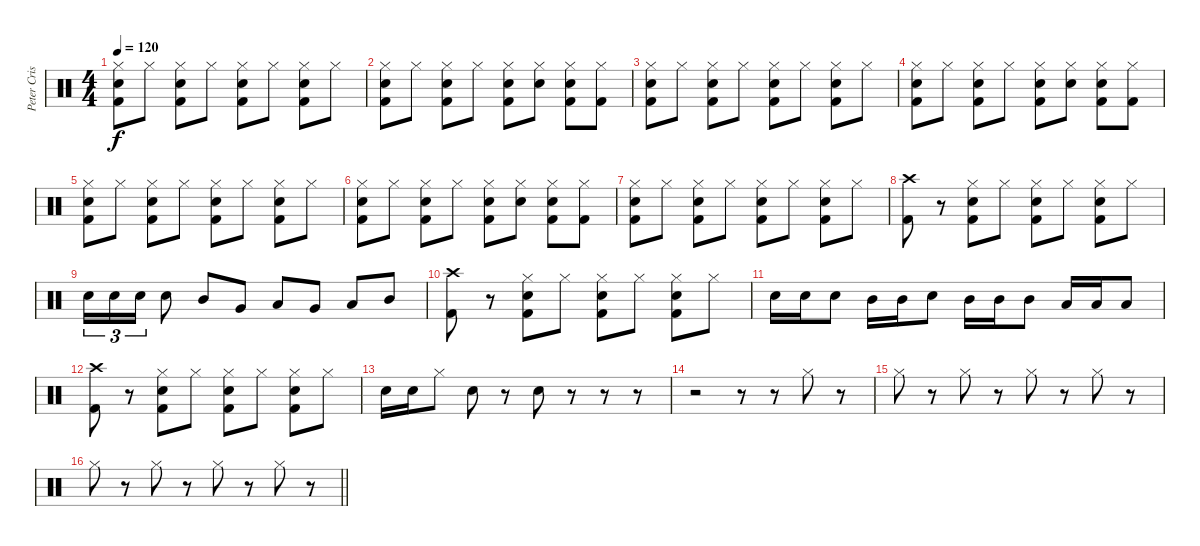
\track ("Peter Criss" "Peter Cris") {instrument percussion}
\staff {score}
\articulation defaults
\ts (4 4)
\tempo 120
\clef neutral
\ks c
("Hi-Hat (closed)" "Electric Snare (hit)" "Kick (hit) 2").8{dy f} "Hi-Hat (closed)".8 ("Hi-Hat (closed)" "Electric Snare (hit)" "Kick (hit) 2").8 "Hi-Hat (closed)".8 ("Hi-Hat (closed)" "Electric Snare (hit)" "Kick (hit) 2").8 "Hi-Hat (closed)".8 ("Hi-Hat (closed)" "Electric Snare (hit)" "Kick (hit) 2").8 "Hi-Hat (closed)".8 |
("Hi-Hat (closed)" "Electric Snare (hit)" "Kick (hit) 2").8 "Hi-Hat (closed)".8 ("Hi-Hat (closed)" "Electric Snare (hit)" "Kick (hit) 2").8 "Hi-Hat (closed)".8 ("Hi-Hat (closed)" "Electric Snare (hit)" "Kick (hit) 2").8 ("Hi-Hat (closed)" "Electric Snare (hit)").8 ("Hi-Hat (closed)" "Electric Snare (hit)" "Kick (hit) 2").8 ("Hi-Hat (closed)" "Kick (hit) 2").8 |
("Hi-Hat (closed)" "Electric Snare (hit)" "Kick (hit) 2").8 "Hi-Hat (closed)".8 ("Hi-Hat (closed)" "Electric Snare (hit)" "Kick (hit) 2").8 "Hi-Hat (closed)".8 ("Hi-Hat (closed)" "Electric Snare (hit)" "Kick (hit) 2").8 "Hi-Hat (closed)".8 ("Hi-Hat (closed)" "Electric Snare (hit)" "Kick (hit) 2").8 "Hi-Hat (closed)".8 |
("Hi-Hat (closed)" "Electric Snare (hit)" "Kick (hit) 2").8 "Hi-Hat (closed)".8 ("Hi-Hat (closed)" "Electric Snare (hit)" "Kick (hit) 2").8 "Hi-Hat (closed)".8 ("Hi-Hat (closed)" "Electric Snare (hit)" "Kick (hit) 2").8 ("Hi-Hat (closed)" "Electric Snare (hit)").8 ("Hi-Hat (closed)" "Electric Snare (hit)" "Kick (hit) 2").8 ("Hi-Hat (closed)" "Kick (hit) 2").8 |
("Hi-Hat (closed)" "Electric Snare (hit)" "Kick (hit) 2").8 "Hi-Hat (closed)".8 ("Hi-Hat (closed)" "Electric Snare (hit)" "Kick (hit) 2").8 "Hi-Hat (closed)".8 ("Hi-Hat (closed)" "Electric Snare (hit)" "Kick (hit) 2").8 "Hi-Hat (closed)".8 ("Hi-Hat (closed)" "Electric Snare (hit)" "Kick (hit) 2").8 "Hi-Hat (closed)".8 |
("Hi-Hat (closed)" "Electric Snare (hit)" "Kick (hit) 2").8 "Hi-Hat (closed)".8 ("Hi-Hat (closed)" "Electric Snare (hit)" "Kick (hit) 2").8 "Hi-Hat (closed)".8 ("Hi-Hat (closed)" "Electric Snare (hit)" "Kick (hit) 2").8 ("Hi-Hat (closed)" "Electric Snare (hit)").8 ("Hi-Hat (closed)" "Electric Snare (hit)" "Kick (hit) 2").8 ("Hi-Hat (closed)" "Kick (hit) 2").8 |
("Hi-Hat (closed)" "Electric Snare (hit)" "Kick (hit) 2").8 "Hi-Hat (closed)".8 ("Hi-Hat (closed)" "Electric Snare (hit)" "Kick (hit) 2").8 "Hi-Hat (closed)".8 ("Hi-Hat (closed)" "Electric Snare (hit)" "Kick (hit) 2").8 "Hi-Hat (closed)".8 ("Hi-Hat (closed)" "Electric Snare (hit)" "Kick (hit) 2").8 "Hi-Hat (closed)".8 |
("Crash high (hit)" "Kick (hit) 2").8 r.8 ("Hi-Hat (closed)" "Electric Snare (hit)" "Kick (hit) 2").8 "Hi-Hat (closed)".8 ("Hi-Hat (closed)" "Electric Snare (hit)" "Kick (hit) 2").8 "Hi-Hat (closed)".8 ("Hi-Hat (closed)" "Electric Snare (hit)" "Kick (hit) 2").8 "Hi-Hat (closed)".8 |
"Electric Snare (hit)".16{tu (3 2)} "Electric Snare (hit)".16{tu (3 2)} "Electric Snare (hit)".16{tu (3 2)} "Electric Snare (hit)".8 "Mid Tom (hit)".8 "Very Low Tom (hit)".8 "Low Tom (hit)".8 "Very Low Tom (hit)".8 "Low Tom (hit)".8 "Mid Tom (hit)".8 |
("Crash high (hit)" "Kick (hit) 2").8 r.8 ("Hi-Hat (closed)" "Electric Snare (hit)" "Kick (hit) 2").8 "Hi-Hat (closed)".8 ("Hi-Hat (closed)" "Electric Snare (hit)" "Kick (hit) 2").8 "Hi-Hat (closed)".8 ("Hi-Hat (closed)" "Electric Snare (hit)" "Kick (hit) 2").8 "Hi-Hat (closed)".8 |
"Electric Snare (hit)".16 "Electric Snare (hit)".16 "Electric Snare (hit)".8 "Mid Tom (hit)".16 "Mid Tom (hit)".16 "Electric Snare (hit)".8 "Mid Tom (hit)".16 "Mid Tom (hit)".16 "Mid Tom (hit)".8 "Low Tom (hit)".16 "Low Tom (hit)".16 "Low Tom (hit)".8 |
("Crash high (hit)" "Kick (hit) 2").8 r.8 ("Hi-Hat (closed)" "Electric Snare (hit)" "Kick (hit) 2").8 "Hi-Hat (closed)".8 ("Hi-Hat (closed)" "Electric Snare (hit)" "Kick (hit) 2").8 "Hi-Hat (closed)".8 ("Hi-Hat (closed)" "Electric Snare (hit)" "Kick (hit) 2").8 "Hi-Hat (closed)".8 |
"Electric Snare (hit)".16 "Electric Snare (hit)".16 "Hi-Hat (closed)".8 "Electric Snare (hit)".8 r.8 "Electric Snare (hit)".8 r.8 r.8 r.8 |
r.2 r.8 r.8 "Hi-Hat (closed)".8 r.8 |
"Hi-Hat (closed)".8 r.8 "Hi-Hat (closed)".8 r.8 "Hi-Hat (closed)".8 r.8 "Hi-Hat (closed)".8 r.8 |
\barLineRight lightlight "Hi-Hat (closed)".8
r.8 "Hi-Hat (closed)".8 r.8 "Hi-Hat (closed)".8 r.8 "Hi-Hat (closed)".8 r.8
